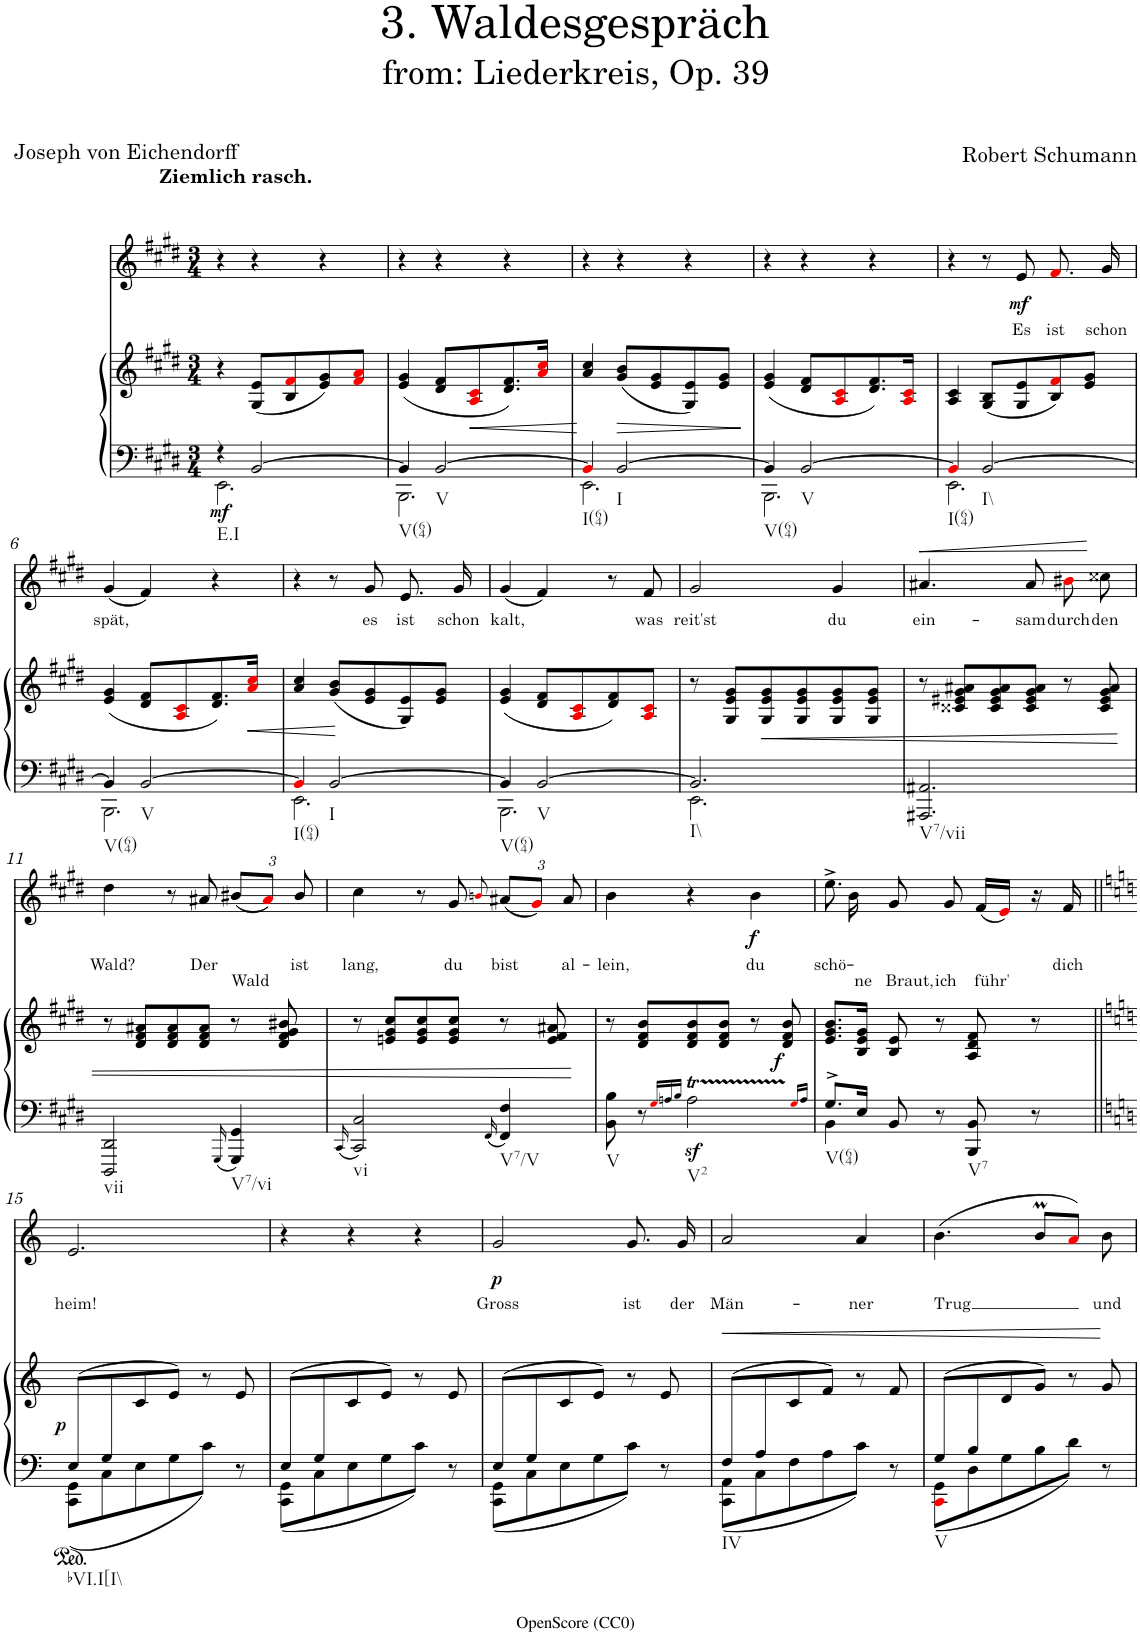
**kern	**kern	**dynam	**kern	**text	**dynam
*part2	*part2	*part2	*part1	*part1	*part1
*staff3	*staff2	*staff2/3	*staff1	*staff1	*staff1
*I"Piano	*	*	*I"Voice	*	*
*I'Pno	*	*	*	*	*
*clefF4	*clefG2	*	*clefG2	*	*
*k[f#c#g#d#]	*k[f#c#g#d#]	*	*k[f#c#g#d#]	*	*
*M3/4	*M3/4	*	*M3/4	*	*
=1	=1	=1	=1	=1	=1
*^	*	*	*	*	*
!	!	!	!	!LO:TX:a:B:t=Ziemlich rasch.	!	!
!LO:TX:b:t=E.I	!	!	!	!	!	!
!	!	!	!LO:DY:b=2	!	!	!
4r	2.EE\	4r	mf	4r	.	.
[2BB/	.	(8G#/ 8e/L	.	4r	.	.
.	.	8B/ 8f#i/	.	.	.	.
.	.	8e/ 8g#/)	.	4r	.	.
.	.	8f#i/ 8ai/J	.	.	.	.
=2	=2	=2	=2	=2	=2	=2
!LO:TX:b:t=V(64)	!	!	!	!	!	!
4BB/]	2.BBB\	(4e/ 4g#/	.	4r	.	.
!LO:TX:b:t=V	!	!	!	!	!	!
[2BB/	.	8d#/ 8f#/L	.	4r	.	.
!	!	!	!LO:HP:b	!	!	!
.	.	8Ai/ 8c#i/	<	.	.	.
.	.	8.d#/ 8.f#/)	.	4r	.	.
.	.	16ai/ 16cc#i/Jk	.	.	.	.
=3	=3	=3	=3	=3	=3	=3
!LO:TX:b:t=I(64)	!	!	!	!	!	!
4BBi/]	2.EE\	4a/ 4cc#/	.	4r	.	.
!LO:TX:b:t=I	!	!	!	!	!	!
!	!	!	!LO:HP:n=1:b	!	!	!
[2BB/	.	(8g#/ 8b/L	[ >	4r	.	.
.	.	8e/ 8g#/	.	.	.	.
.	.	8G#/ 8e/)	.	4r	.	.
.	.	8e/ 8g#/J	.	.	.	.
=4	=4	=4	=4	=4	=4	=4
!LO:TX:b:t=V(64)	!	!	!	!	!	!
4BB/]	2.BBB\	(4e/ 4g#/	.	4r	.	.
!LO:TX:b:t=V	!	!	!	!	!	!
[2BB/	.	8d#/ 8f#/L	]	4r	.	.
.	.	8Ai/ 8c#i/	.	.	.	.
.	.	8.d#/ 8.f#/)	.	4r	.	.
.	.	16Ai/ 16c#i/Jk	.	.	.	.
=5	=5	=5	=5	=5	=5	=5
!LO:TX:b:t=I(64)	!	!	!	!	!	!
4BBi/]	2.EE\	4A/ 4c#/	.	4r	.	.
!LO:TX:b:t=I\\	!	!	!	!	!	!
[2BB/	.	(8G#/ 8B/L	.	8r	.	.
!	!	!	!	!	!LO:LY:b	!LO:DY:b
.	.	8G#/ 8e/	.	8e/	Es	mf
!	!	!	!	!	!LO:LY:b	!
.	.	8B/ 8f#i/)	.	8.f#i/	ist	.
.	.	8e/ 8g#/J	.	.	.	.
!	!	!	!	!	!LO:LY:b	!
.	.	.	.	16g#/	schon	.
!!LO:LB:g=z
=6	=6	=6	=6	=6	=6	=6
!LO:TX:b:t=V(64)	!	!	!	!	!	!
!	!	!	!	!	!LO:LY:b	!
4BB/]	2.BBB\	(4e/ 4g#/	.	(4g#/	spät,	.
!LO:TX:b:t=V	!	!	!	!	!	!
[2BB/	.	8d#/ 8f#/L	.	4f#/)	.	.
.	.	8Ai/ 8c#i/	.	.	.	.
.	.	8.d#/ 8.f#/)	.	4r	.	.
!	!	!	!LO:HP:b	!	!	!
.	.	16ai/ 16cc#i/Jk	<	.	.	.
=7	=7	=7	=7	=7	=7	=7
!LO:TX:b:t=I(64)	!	!	!	!	!	!
4BBi/]	2.EE\	4a/ 4cc#/	.	4r	.	.
!LO:TX:b:t=I	!	!	!	!	!	!
[2BB/	.	(8g#/ 8b/L	.	8r	.	.
!	!	!	!	!	!LO:LY:b	!
.	.	8e/ 8g#/	[	8g#/	es	.
!	!	!	!	!	!LO:LY:b	!
.	.	8G#/ 8e/)	.	8.e/	ist	.
.	.	8e/ 8g#/J	.	.	.	.
!	!	!	!	!	!LO:LY:b	!
.	.	.	.	16g#/	schon	.
=8	=8	=8	=8	=8	=8	=8
!LO:TX:b:t=V(64)	!	!	!	!	!	!
!	!	!	!	!	!LO:LY:b	!
4BB/]	2.BBB\	(4e/ 4g#/	.	(4g#/	kalt,	.
!LO:TX:b:t=V	!	!	!	!	!	!
[2BB/	.	8d#/ 8f#/L	.	4f#/)	.	.
.	.	8Ai/ 8c#i/	.	.	.	.
.	.	8d#/ 8f#/)	.	8r	.	.
!	!	!	!	!	!LO:LY:b	!
.	.	8Ai/ 8c#i/J	.	8f#/	was	.
=9	=9	=9	=9	=9	=9	=9
!LO:TX:b:t=I\\	!	!	!	!	!	!
!	!	!	!	!	!LO:LY:b	!
2.BB/]	2.EE\	8r	.	2g#/	reit'st	.
.	.	8G#/ 8e/ 8g#/L	.	.	.	.
!	!	!	!LO:HP:b	!	!	!
.	.	8G#/ 8e/ 8g#/	<	.	.	.
.	.	8G#/ 8e/ 8g#/	.	.	.	.
!	!	!	!	!	!LO:LY:b	!
.	.	8G#/ 8e/ 8g#/	.	4g#/	du	.
.	.	8G#/ 8e/ 8g#/J	.	.	.	.
*v	*v	*	*	*	*	*
=10	=10	=10	=10	=10	=10
!LO:TX:b:t=V7/vii	!	!	!	!	!
!	!	!	!	!LO:LY:b	!LO:HP:b
2.AAA#X/ 2.AA#X/	8r	.	4.a#X/	ein-	<
.	8c##X/ 8e#X/ 8g#/ 8a#X/L	.	.	.	.
.	8c##/ 8e#/ 8g#/ 8a#/	.	.	.	.
!	!	!	!	!LO:LY:b	!
.	8c##/ 8e#/ 8g#/ 8a#/J	.	8a#/	-sam	.
!	!	!	!	!LO:LY:b	!
.	8r	.	8b#Xi\	durch	.
!	!	!	!	!LO:LY:b	!
.	8c##/ 8e#/ 8g#/ 8a#/	.	8cc##X\	den	.
.	.	.	.	.	[
!!LO:LB:g=z
=11	=11	=11	=11	=11	=11
!LO:TX:b:t=vii	!	!	!	!	!
!	!	!	!	!LO:LY:b	!
2DDD#/ 2DD#/	8r	.	4dd#\	Wald?	.
.	8d#/ 8f#/ 8a#X/L	.	.	.	.
.	8d#/ 8f#/ 8a#/	.	8r	.	.
!	!	!	!	!LO:LY:b	!
.	8d#/ 8f#/ 8a#/J	.	8a#X/	Der	.
16qGGG#/	.	.	.	.	.
*	*	*	*Xbrackettup	*	*
!LO:TX:b:t=V7/vi	!	!	!	!	!
!	!	!	!	!LO:LY:b	!
4GGG#/ 4GG#/	8r	.	(12b#X/L	Wald	.
.	.	.	12a#i/J)	.	.
.	8d#/ 8f#/ 8g#/ 8b#X/	.	.	.	.
!	!	!	!	!LO:LY:b	!
.	.	.	12b#/	ist	.
=12	=12	=12	=12	=12	=12
16qCC#/	.	.	.	.	.
!LO:TX:b:t=vi	!	!	!	!	!
!	!	!	!	!LO:LY:b	!
2CC#/ 2C#/	8r	.	4cc#\	lang,	.
.	8en/ 8g#/ 8cc#/L	.	.	.	.
.	8e/ 8g#/ 8cc#/	.	8r	.	.
!	!	!	!	!LO:LY:b	!
.	8e/ 8g#/ 8cc#/J	.	8g#/	du	.
16qFF#/	.	.	8qbni/	.	.
!LO:TX:b:t=V7/V	!	!	!	!	!
!	!	!	!	!LO:LY:b	!
4FF#/ 4F#/	8r	.	(12a#X/L	bist	.
.	.	.	12g#i/J)	.	.
.	8e/ 8f#/ 8a#X/	.	.	.	.
!	!	!	!	!LO:LY:b	!
.	.	.	12a#/	al-	.
.	.	[	.	.	.
=13	=13	=13	=13	=13	=13
!LO:TX:b:t=V	!	!	!	!	!
!	!	!	!	!LO:LY:b	!
8BB\ 8B\	8r	.	4b\	-lein,	.
8r	8d#/ 8f#/ 8b/L	.	.	.	.
16qG#i/LL	.	.	.	.	.
16qAn/	.	.	.	.	.
16qB/JJ	.	.	.	.	.
!LO:TX:b:t=V2	!	!	!	!	!
2Az<T\	8d#/ 8f#/ 8b/	.	4r	.	.
.	8d#/ 8f#/ 8b/J	.	.	.	.
!	!	!	!	!LO:LY:b	!LO:DY:b
.	8r	.	4b\	du	f
!	!	!LO:DY:b	!	!	!
.	8d#/ 8f#/ 8b/	f	.	.	.
16qG#i/LL	.	.	.	.	.
16qA/JJ	.	.	.	.	.
=14	=14	=14	=14	=14	=14
*^	*	*	*	*	*
!LO:TX:b:t=V(64)	!	!	!	!	!	!
!	!	!	!	!	!LO:LY:b	!
8.G#^/L	4BB\	8.e/ 8.g#/ 8.b/L	.	8.ee^\	schö-	.
!	!	!	!	!	!LO:LY:b	!
16E/Jk	.	16B/ 16e/ 16g#/Jk	.	16b\	-ne	.
!	!	!	!	!	!LO:LY:b	!
8BB/	2ryy	8B/ 8e/	.	8g#/	Braut,	.
!	!	!	!	!	!LO:LY:b	!
8r	.	8r	.	8g#/	ich	.
!LO:TX:b:t=V7	!	!	!	!	!	!
!	!	!	!	!	!LO:LY:b	!
8BBB/ 8BB/	.	8A/ 8d#/ 8f#/	.	(16f#/LL	führ'	.
.	.	.	.	16ei/JJ)	.	.
8r	.	8r	.	16r	.	.
!	!	!	!	!	!LO:LY:b	!
.	.	.	.	16f#/	dich	.
!!LO:LB:g=z
=15||	=15||	=15||	=15||	=15||	=15||	=15||
*k[]	*	*k[]	*	*k[]	*	*
!LO:TX:b:t=bVI.I[I\\	!	!	!	!	!	!
!	!	!	!LO:DY:a=2	!	!LO:LY:b	!
(>8E/L	8CC\ 8GG\L	4ryy	p	2.e/	heim!	.
8G/	8C\	.	.	.	.	.
2ryy	8E\	8c/	.	.	.	.
.	8G\	8e/J)	.	.	.	.
.	8c\J	8r	.	.	.	.
.	8r	8e/	.	.	.	.
=16	=16	=16	=16	=16	=16	=16
(>8E/L	8CC\ 8GG\L	4ryy	.	4r	.	.
8G/	8C\	.	.	.	.	.
2ryy	8E\	8c/	.	4r	.	.
.	8G\	8e/J)	.	.	.	.
.	8c\J	8r	.	4r	.	.
.	8r	8e/	.	.	.	.
=17	=17	=17	=17	=17	=17	=17
!	!	!	!	!	!LO:LY:b	!LO:DY:b
(>8E/L	8CC\ 8GG\L	4ryy	.	2g/	Gross	p
8G/	8C\	.	.	.	.	.
2ryy	8E\	8c/	.	.	.	.
.	8G\	8e/J)	.	.	.	.
!	!	!	!	!	!LO:LY:b	!
.	8c\J	8r	.	8.g/	ist	.
.	8r	8e/	.	.	.	.
!	!	!	!	!	!LO:LY:b	!
.	.	.	.	16g/	der	.
=18	=18	=18	=18	=18	=18	=18
!LO:TX:b:t=IV	!	!	!	!	!	!
!	!	!	!LO:HP:b=2	!	!LO:LY:b	!
(>8F/L	8CC\ 8AA\L	4ryy	<	2a/	Män-	.
8A/	8C\	.	.	.	.	.
2ryy	8F\	8c/	.	.	.	.
.	8A\	8f/J)	.	.	.	.
!	!	!	!	!	!LO:LY:b	!
.	8c\J	8r	.	4a/	-ner	.
.	8r	8f/	.	.	.	.
=19	=19	=19	=19	=19	=19	=19
!LO:TX:b:t=V	!	!	!	!	!	!
!	!	!	!	!	!LO:LY:b	!
(>8G/L	8CCi\ 8GG\L	4ryy	.	(4.b\	Trug	.
8B/	8D\	.	.	.	.	.
2ryy	8G\	8d/	.	.	.	.
.	8B\	8g/J)	.	8bm/L	.	.
.	8d\J	8r	.	8ai/J)	.	.
!	!	!	!	!	!LO:LY:b	!
.	8r	8g/	.	8b\	und	.
*v	*v	*	*	*	*	*
.	.	[	.	.	.
=	=	=	=	=	=
*-	*-	*-	*-	*-	*-
